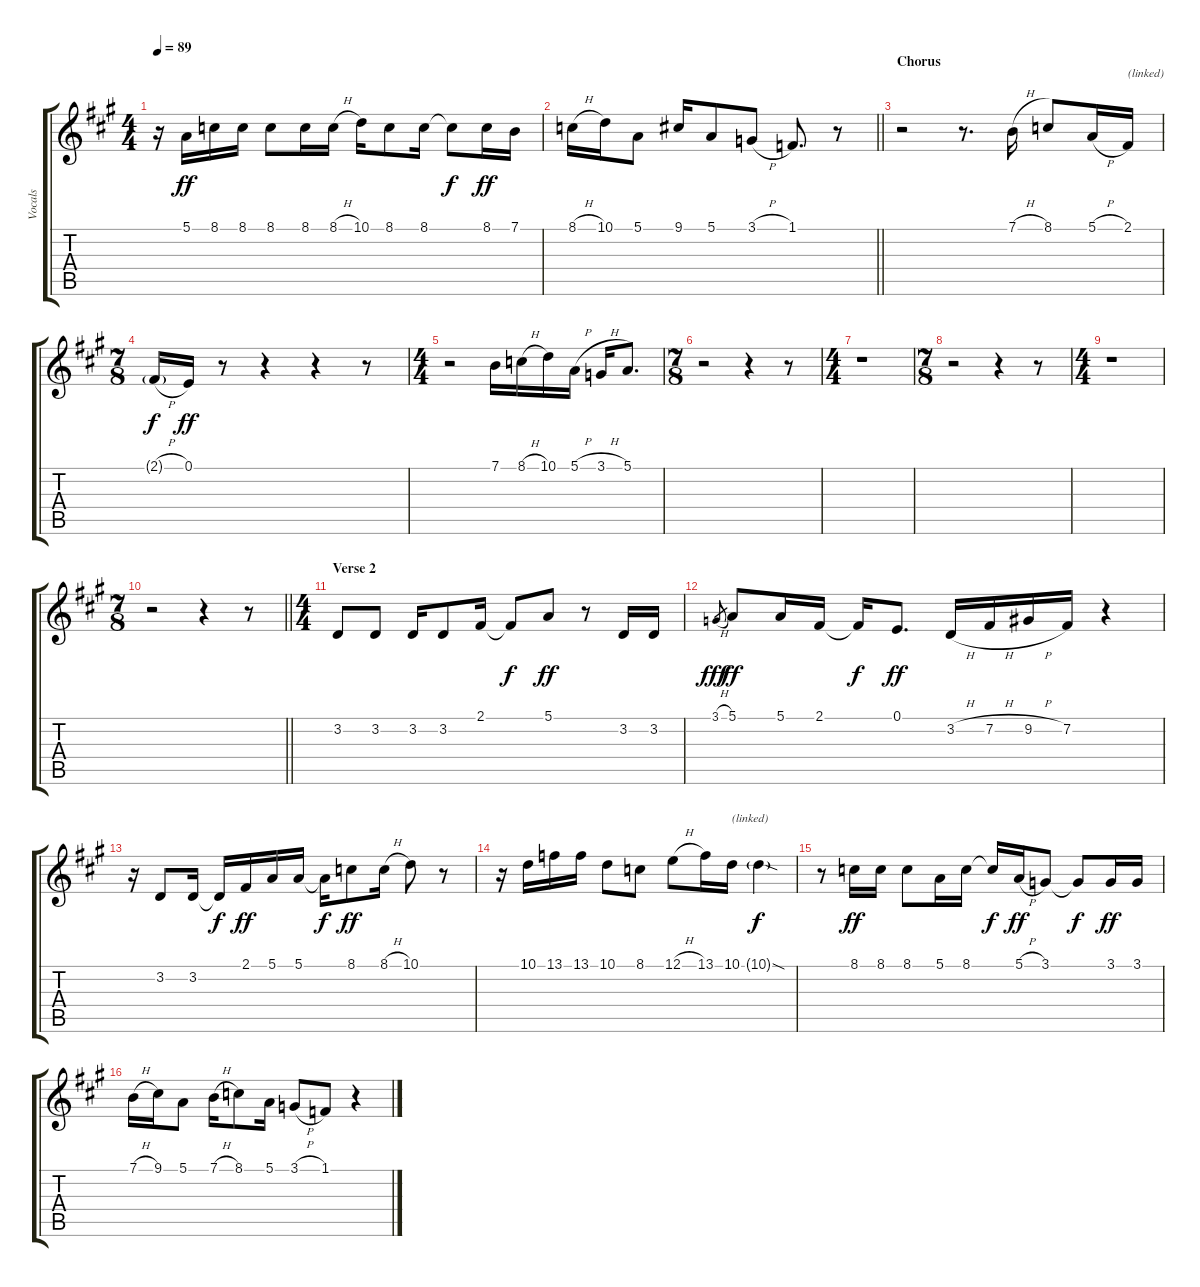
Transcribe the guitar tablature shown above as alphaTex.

\track ("Vocals" "Vocals") {instrument oboe}
\staff {score tabs}
\tuning (E4 B3 G3 D3 A2 E2) {hide}
\ts (4 4)
\tempo 89
\clef g2
\ks a
r.16{dy ff} 5.1.16 8.1.16 8.1.16 8.1.8 8.1.16 8.1{h}.16 10.1.16 8.1.8 8.1.16 8.1{t}.8{dy f} 8.1.16{dy ff} 7.1.16 |
\barLineRight lightlight
8.1{h}.16 10.1.16 5.1.8 9.1.16 5.1.8 3.1{h}.8 1.1.8{d} r.8 |
\section ("" "Chorus")
r.2 r.8{d} 7.1{h}.16 8.1.8 5.1{h}.16 2.1.16{txt "(linked)"} |
\ts (7 8)
2.1{h g}.16{dy f} 0.1.16{dy ff} r.8 r.4 r.4 r.8 |
\ts (4 4)
r.2 7.1.16 8.1{h}.16 10.1.16 5.1{h}.16 3.1{h}.16 5.1.8{d} |
\ts (7 8)
r.2 r.4 r.8 |
\ts (4 4)
r.1 |
\ts (7 8)
r.2 r.4 r.8 |
\ts (4 4)
r.1 |
\ts (7 8)
\barLineRight lightlight
r.2 r.4 r.8 |
\ts (4 4)
\section ("" "Verse 2")
3.2.8 3.2.8 3.2.16 3.2.8 2.1.16 2.1{t}.8{dy f} 5.1.8{dy ff} r.8 3.2.16 3.2.16 |
3.1{h}.8{gr dy fff} 5.1.8{dy ff} 5.1.16 2.1.16 2.1{t}.16{dy f} 0.1.8{d dy ff} 3.2{h}.16 7.2{h}.16 9.2{h}.16 7.2.16 r.4 |
r.16 3.2.8 3.2.16 3.2{t}.16{dy f} 2.1.16{dy ff} 5.1.16 5.1.16 5.1{t}.16{dy f} 8.1.8{dy ff} 8.1{h}.16 10.1.8 r.8 |
r.16 10.1.16 13.1.16 13.1.16 10.1.8 8.1.8 12.1{h}.8 13.1.16 10.1.16{txt "(linked)"} 10.1{sod g}.4{dy f} |
r.8 8.1.16{dy ff} 8.1.16 8.1.8 5.1.16 8.1.16 8.1{t}.16{dy f} 5.1{h}.16{dy ff} 3.1.8 3.1{t}.8{dy f} 3.1.16{dy ff} 3.1.16 |
7.1{h}.16 9.1.16 5.1.8 7.1{h}.16 8.1.8 5.1.16 3.1{h}.8 1.1.8 r.4
